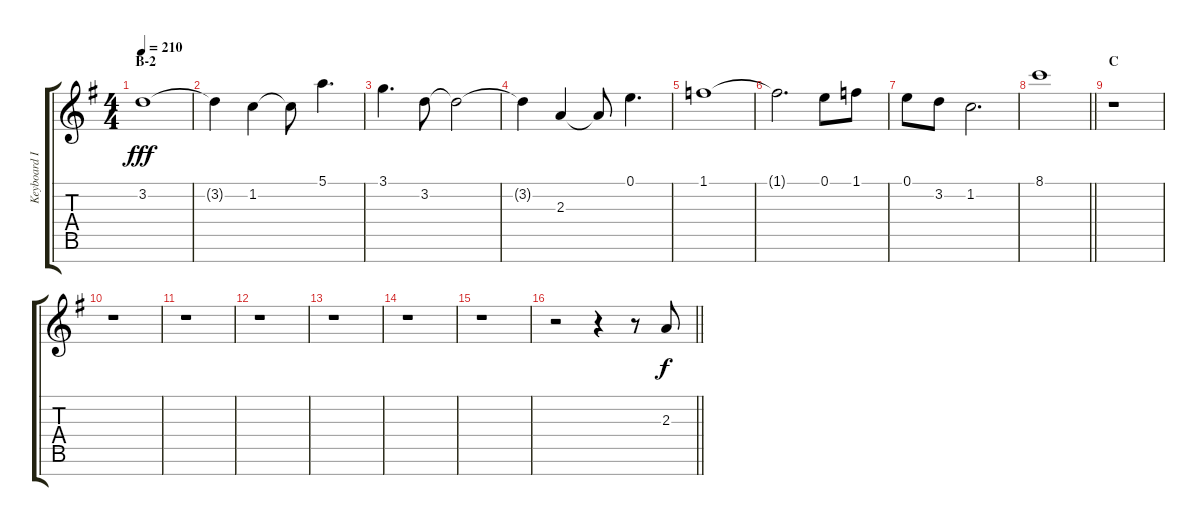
\track ("Keyboard I" "Keyboard I") {instrument lead2sawtooth}
\staff {score tabs}
\tuning (E5 B4 G4 D4 A3 E3 B2) {hide}
\ts (4 4)
\section ("" "B-2")
\tempo 210
\clef g2
\ks g
3.2{t}.1{dy fff} |
3.2{t}.4 1.2.4 1.2{t}.8 5.1.4{d} |
3.1.4{d} 3.2.8 3.2{t}.2 |
3.2{t}.4 2.3.4 2.3{t}.8 0.1.4{d} |
1.1.1 |
1.1{t}.2{d} 0.1.8 1.1.8 |
0.1.8 3.2.8 1.2.2{d} |
\barLineRight lightlight
8.1.1 |
\section ("" "C")
r.1 |
r.1 |
r.1 |
r.1 |
r.1 |
r.1 |
r.1 |
\barLineRight lightlight
r.2 r.4 r.8 2.3.8{dy f}
